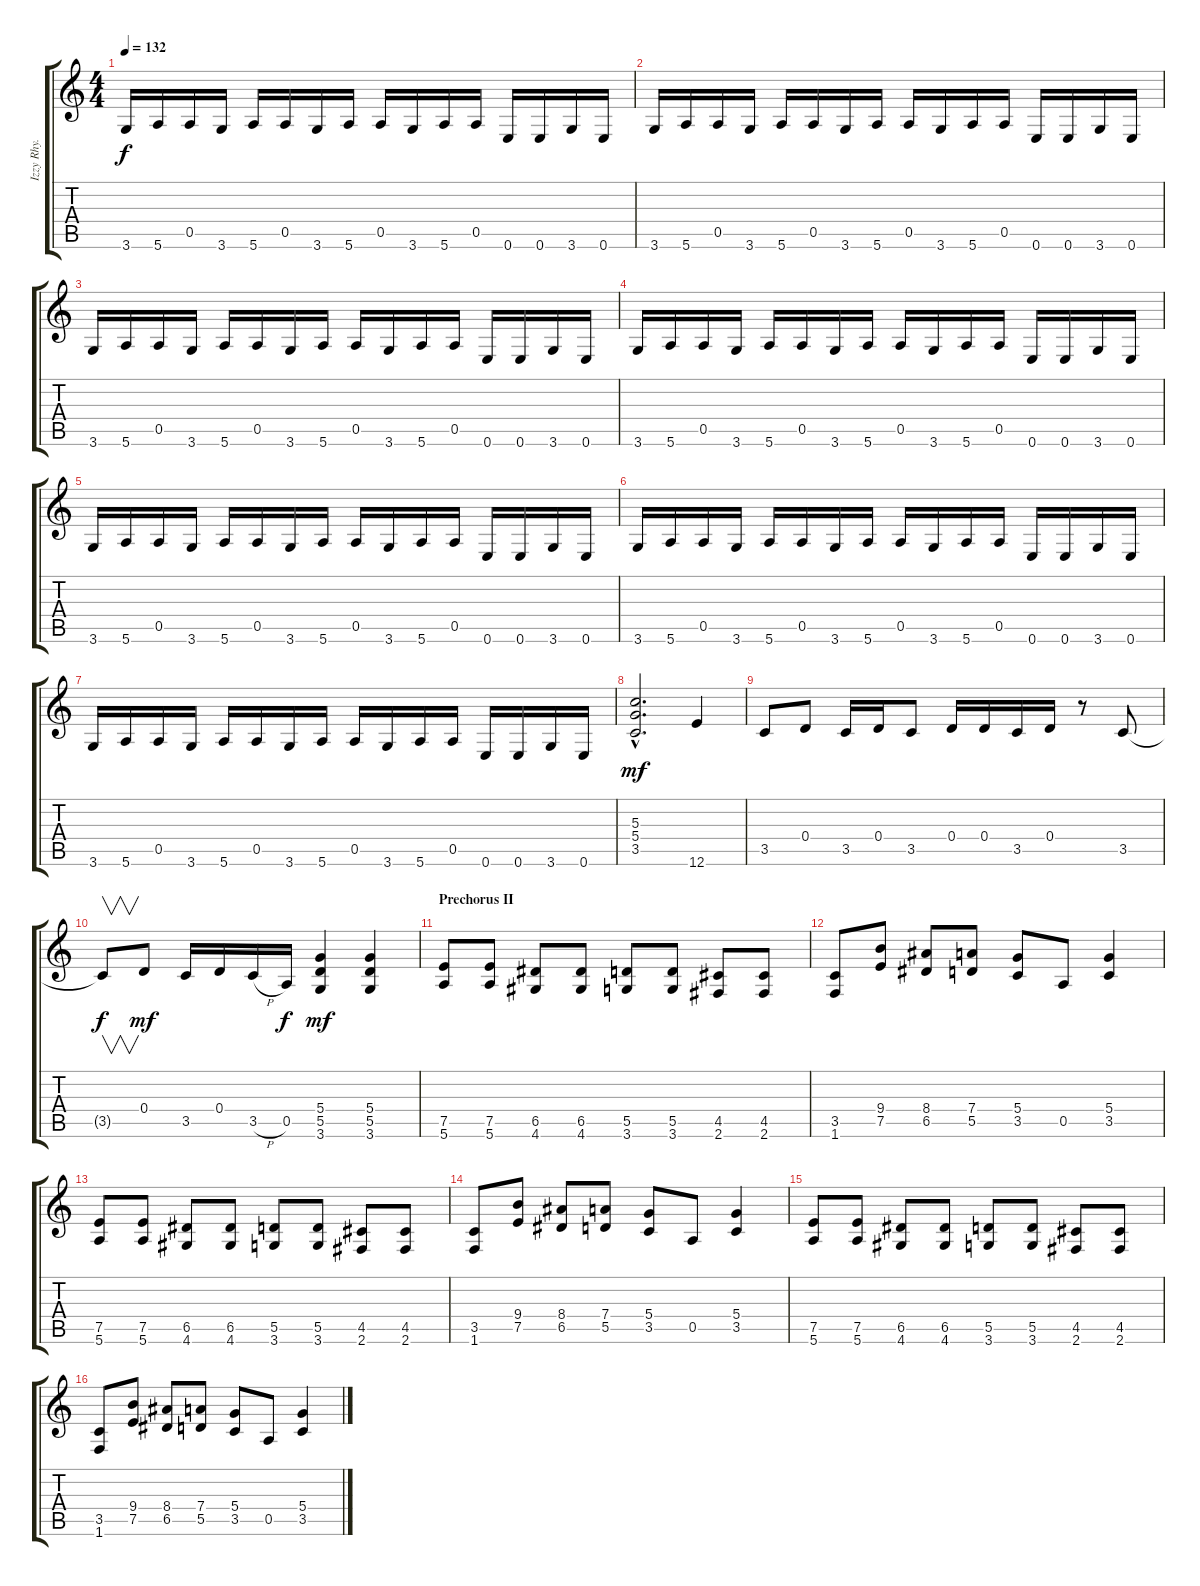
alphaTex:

\track ("Izzy Rhy." "Izzy Rhy.") {instrument overdrivenguitar}
\staff {score tabs}
\tuning (E4 B3 G3 D3 A2 E2) {hide}
\ts (4 4)
\tempo 132
\clef g2
\ks c
3.6.16{dy f} 5.6.16 0.5.16 3.6.16 5.6.16 0.5.16 3.6.16 5.6.16 0.5.16 3.6.16 5.6.16 0.5.16 0.6.16 0.6.16 3.6.16 0.6.16 |
3.6.16 5.6.16 0.5.16 3.6.16 5.6.16 0.5.16 3.6.16 5.6.16 0.5.16 3.6.16 5.6.16 0.5.16 0.6.16 0.6.16 3.6.16 0.6.16 |
3.6.16 5.6.16 0.5.16 3.6.16 5.6.16 0.5.16 3.6.16 5.6.16 0.5.16 3.6.16 5.6.16 0.5.16 0.6.16 0.6.16 3.6.16 0.6.16 |
3.6.16 5.6.16 0.5.16 3.6.16 5.6.16 0.5.16 3.6.16 5.6.16 0.5.16 3.6.16 5.6.16 0.5.16 0.6.16 0.6.16 3.6.16 0.6.16 |
3.6.16 5.6.16 0.5.16 3.6.16 5.6.16 0.5.16 3.6.16 5.6.16 0.5.16 3.6.16 5.6.16 0.5.16 0.6.16 0.6.16 3.6.16 0.6.16 |
3.6.16 5.6.16 0.5.16 3.6.16 5.6.16 0.5.16 3.6.16 5.6.16 0.5.16 3.6.16 5.6.16 0.5.16 0.6.16 0.6.16 3.6.16 0.6.16 |
3.6.16 5.6.16 0.5.16 3.6.16 5.6.16 0.5.16 3.6.16 5.6.16 0.5.16 3.6.16 5.6.16 0.5.16 0.6.16 0.6.16 3.6.16 0.6.16 |
(5.3{hac} 5.4{hac} 3.5{hac}).2{d dy mf} 12.6.4 |
3.5.8 0.4.8 3.5.16 0.4.16 3.5.8 0.4.16 0.4.16 3.5.16 0.4.16 r.8 3.5.8 |
3.5{t}.8{v dy f} 0.4.8{dy mf} 3.5.16 0.4.16 3.5{h}.16 0.5.16{dy f} (5.4 5.5 3.6).4{dy mf} (5.4 5.5 3.6).4 |
\section ("" "Prechorus II")
(7.5 5.6).8 (7.5 5.6).8 (6.5 4.6).8 (6.5 4.6).8 (5.5 3.6).8 (5.5 3.6).8 (4.5 2.6).8 (4.5 2.6).8 |
(3.5 1.6).8 (9.4 7.5).8 (8.4 6.5).8 (7.4 5.5).8 (5.4 3.5).8 0.5.8 (5.4 3.5).4 |
(7.5 5.6).8 (7.5 5.6).8 (6.5 4.6).8 (6.5 4.6).8 (5.5 3.6).8 (5.5 3.6).8 (4.5 2.6).8 (4.5 2.6).8 |
(3.5 1.6).8 (9.4 7.5).8 (8.4 6.5).8 (7.4 5.5).8 (5.4 3.5).8 0.5.8 (5.4 3.5).4 |
(7.5 5.6).8 (7.5 5.6).8 (6.5 4.6).8 (6.5 4.6).8 (5.5 3.6).8 (5.5 3.6).8 (4.5 2.6).8 (4.5 2.6).8 |
(3.5 1.6).8 (9.4 7.5).8 (8.4 6.5).8 (7.4 5.5).8 (5.4 3.5).8 0.5.8 (5.4 3.5).4
